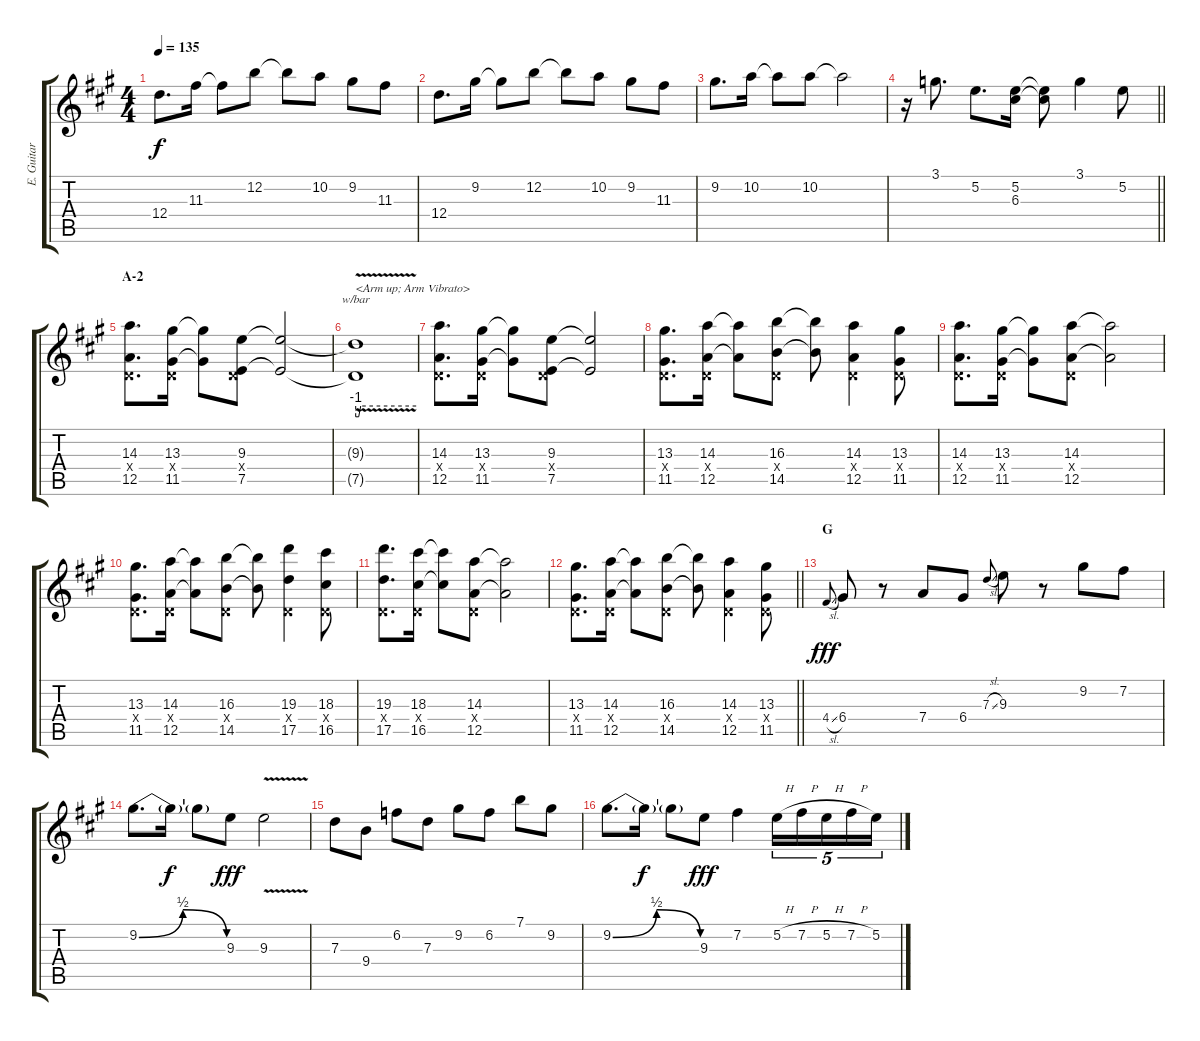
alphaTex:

\track ("E. Guitar I" "E. Guitar ") {instrument overdrivenguitar}
\staff {score tabs}
\tuning (E4 B3 G3 D3 A2 E2) {hide}
\ts (4 4)
\tempo 135
\clef g2
\ks a
12.4.8{d dy f} 11.3.16 11.3{t}.8 12.2.8 12.2{t}.8 10.2.8 9.2.8 11.3.8 |
12.4.8{d} 9.2.16 9.2{t}.8 12.2.8 12.2{t}.8 10.2.8 9.2.8 11.3.8 |
9.2.8{d} 10.2.16 10.2{t}.8 10.2.8 10.2{t}.2 |
\barLineRight lightlight
r.16 3.1.8{d} 5.2.8{d} (5.2 6.3).16 (5.2{t} 6.3{t}).8 3.1.4 5.2.8 |
\section ("" "A-2")
(14.3 0.4{x} 12.5).8{d} (13.3 0.4{x} 11.5).16 (13.3{t} 11.5{t}).8 (9.3 0.4{x} 7.5).8 (9.3{t} 7.5{t}).2 |
(9.3{v t} 7.5{v t}).1{tbe (custom default 0 -4 3 -4 5 0 60 0) txt "<Arm up; Arm Vibrato>"} |
(14.3 0.4{x} 12.5).8{d} (13.3 0.4{x} 11.5).16 (13.3{t} 11.5{t}).8 (9.3 0.4{x} 7.5).8 (9.3{t} 7.5{t}).2 |
(13.3 0.4{x} 11.5).8{d} (14.3 0.4{x} 12.5).16 (14.3{t} 12.5{t}).8 (16.3 0.4{x} 14.5).8 (16.3{t} 14.5{t}).8 (14.3 0.4{x} 12.5).4 (13.3 0.4{x} 11.5).8 |
(14.3 0.4{x} 12.5).8{d} (13.3 0.4{x} 11.5).16 (13.3{t} 11.5{t}).8 (14.3 0.4{x} 12.5).8 (14.3{t} 12.5{t}).2 |
(13.3 0.4{x} 11.5).8{d} (14.3 0.4{x} 12.5).16 (14.3{t} 12.5{t}).8 (16.3 0.4{x} 14.5).8 (16.3{t} 14.5{t}).8 (19.3 0.4{x} 17.5).4 (18.3 0.4{x} 16.5).8 |
(19.3 0.4{x} 17.5).8{d} (18.3 0.4{x} 16.5).16 (18.3{t} 16.5{t}).8 (14.3 0.4{x} 12.5).8 (14.3{t} 12.5{t}).2 |
\barLineRight lightlight
(13.3 0.4{x} 11.5).8{d} (14.3 0.4{x} 12.5).16 (14.3{t} 12.5{t}).8 (16.3 0.4{x} 14.5).8 (16.3{t} 14.5{t}).8 (14.3 0.4{x} 12.5).4 (13.3 0.4{x} 11.5).8 |
\section ("" "G")
4.4{sl}.8{gr onbeat dy fff} 6.4.8 r.8 7.4.8 6.4.8 7.3{sl}.8{gr onbeat} 9.3.8 r.8 9.2.8 7.2.8 |
9.2{be (bendrelease 0 0 30 2 30 2 60 0)}.8{d} 9.2{t}.16{dy f} 9.2{t}.8 9.3.8{dy fff} 9.3{v}.2 |
7.3.8 9.4.8 6.2.8 7.3.8 9.2.8 6.2.8 7.1.8 9.2.8 |
9.2{be (bendrelease 0 0 30 2 30 2 60 0)}.8{d} 9.2{t}.16{dy f} 9.2{t}.8 9.3.8{dy fff} 7.2.4 5.2{h}.16{tu (5 4)} 7.2{h}.16{tu (5 4)} 5.2{h}.16{tu (5 4)} 7.2{h}.16{tu (5 4)} 5.2.16{tu (5 4)}
